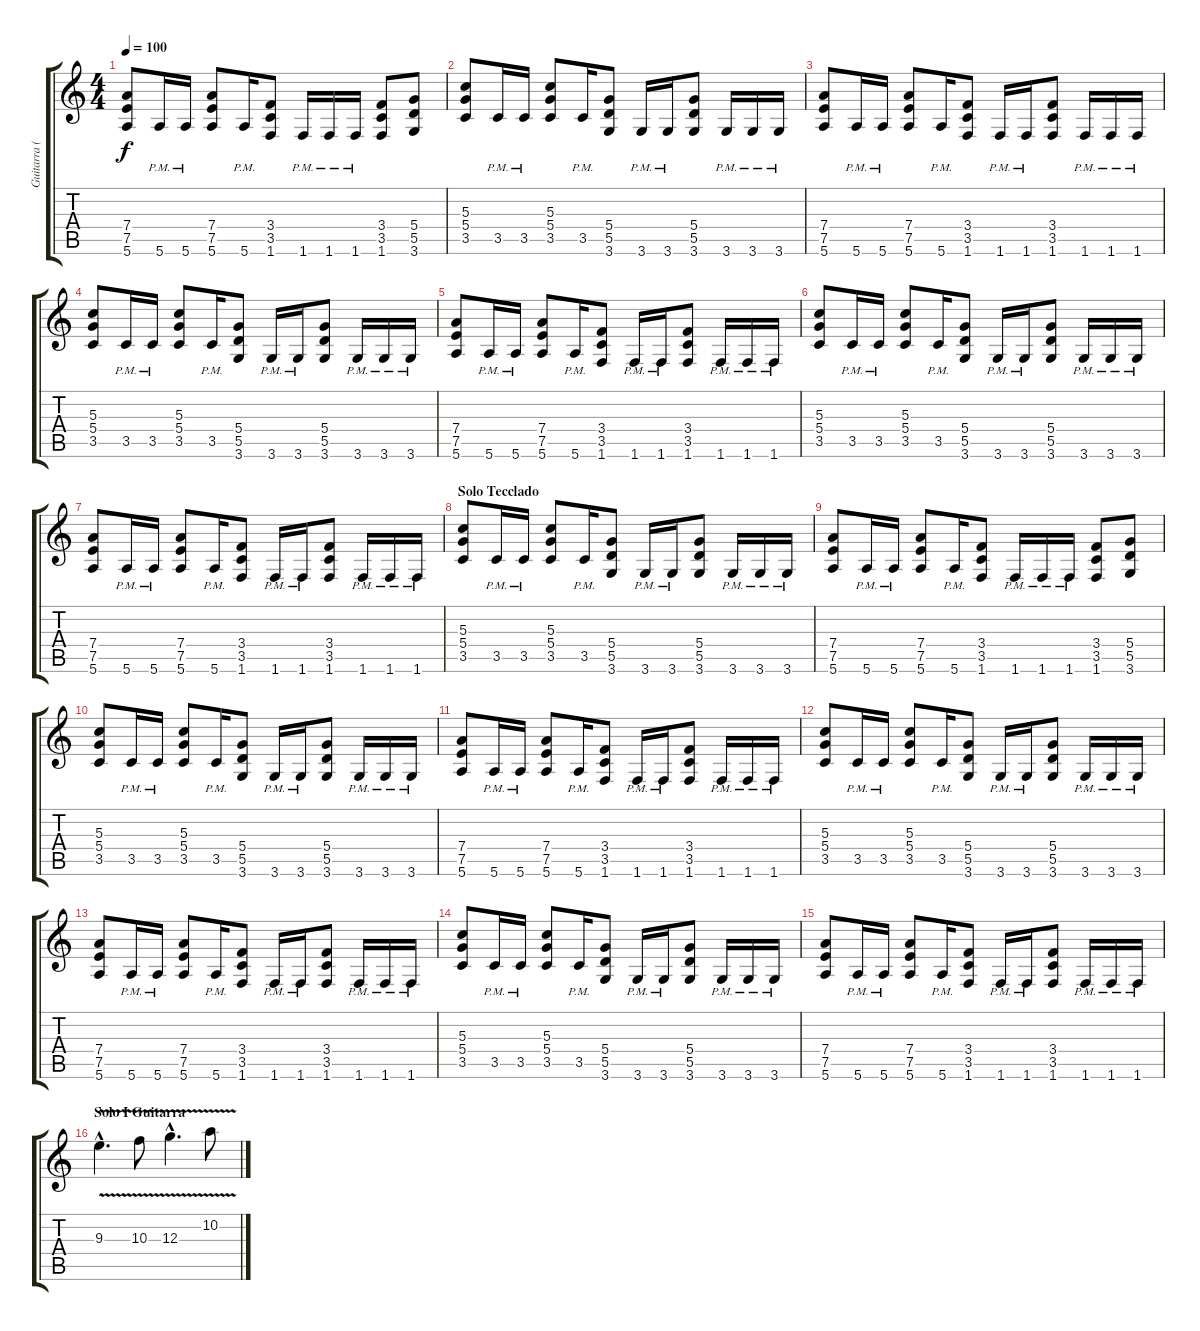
\track ("Guitarra (Lider)" "Guitarra (") {instrument overdrivenguitar}
\staff {score tabs}
\tuning (E4 B3 G3 D3 A2 E2) {hide}
\ts (4 4)
\tempo 100
\clef g2
\ks c
(7.4 7.5 5.6).8{dy f} 5.6{pm}.16 5.6{pm}.16 (7.4 7.5 5.6).8 5.6{pm}.16 (3.4 3.5 1.6).8 1.6{pm}.16 1.6{pm}.16 1.6{pm}.16 (3.4 3.5 1.6).8 (5.4 5.5 3.6).8 |
(5.3 5.4 3.5).8 3.5{pm}.16 3.5{pm}.16 (5.3 5.4 3.5).8 3.5{pm}.16 (5.4 5.5 3.6).8 3.6{pm}.16 3.6{pm}.16 (5.4 5.5 3.6).8 3.6{pm}.16 3.6{pm}.16 3.6{pm}.16 |
(7.4 7.5 5.6).8 5.6{pm}.16 5.6{pm}.16 (7.4 7.5 5.6).8 5.6{pm}.16 (3.4 3.5 1.6).8 1.6{pm}.16 1.6{pm}.16 (3.4 3.5 1.6).8 1.6{pm}.16 1.6{pm}.16 1.6{pm}.16 |
(5.3 5.4 3.5).8 3.5{pm}.16 3.5{pm}.16 (5.3 5.4 3.5).8 3.5{pm}.16 (5.4 5.5 3.6).8 3.6{pm}.16 3.6{pm}.16 (5.4 5.5 3.6).8 3.6{pm}.16 3.6{pm}.16 3.6{pm}.16 |
(7.4 7.5 5.6).8 5.6{pm}.16 5.6{pm}.16 (7.4 7.5 5.6).8 5.6{pm}.16 (3.4 3.5 1.6).8 1.6{pm}.16 1.6{pm}.16 (3.4 3.5 1.6).8 1.6{pm}.16 1.6{pm}.16 1.6{pm}.16 |
(5.3 5.4 3.5).8 3.5{pm}.16 3.5{pm}.16 (5.3 5.4 3.5).8 3.5{pm}.16 (5.4 5.5 3.6).8 3.6{pm}.16 3.6{pm}.16 (5.4 5.5 3.6).8 3.6{pm}.16 3.6{pm}.16 3.6{pm}.16 |
(7.4 7.5 5.6).8 5.6{pm}.16 5.6{pm}.16 (7.4 7.5 5.6).8 5.6{pm}.16 (3.4 3.5 1.6).8 1.6{pm}.16 1.6{pm}.16 (3.4 3.5 1.6).8 1.6{pm}.16 1.6{pm}.16 1.6{pm}.16 |
\section ("" "Solo Tecclado ")
(5.3 5.4 3.5).8 3.5{pm}.16 3.5{pm}.16 (5.3 5.4 3.5).8 3.5{pm}.16 (5.4 5.5 3.6).8 3.6{pm}.16 3.6{pm}.16 (5.4 5.5 3.6).8 3.6{pm}.16 3.6{pm}.16 3.6{pm}.16 |
(7.4 7.5 5.6).8 5.6{pm}.16 5.6{pm}.16 (7.4 7.5 5.6).8 5.6{pm}.16 (3.4 3.5 1.6).8 1.6{pm}.16 1.6{pm}.16 1.6{pm}.16 (3.4 3.5 1.6).8 (5.4 5.5 3.6).8 |
(5.3 5.4 3.5).8 3.5{pm}.16 3.5{pm}.16 (5.3 5.4 3.5).8 3.5{pm}.16 (5.4 5.5 3.6).8 3.6{pm}.16 3.6{pm}.16 (5.4 5.5 3.6).8 3.6{pm}.16 3.6{pm}.16 3.6{pm}.16 |
(7.4 7.5 5.6).8 5.6{pm}.16 5.6{pm}.16 (7.4 7.5 5.6).8 5.6{pm}.16 (3.4 3.5 1.6).8 1.6{pm}.16 1.6{pm}.16 (3.4 3.5 1.6).8 1.6{pm}.16 1.6{pm}.16 1.6{pm}.16 |
(5.3 5.4 3.5).8 3.5{pm}.16 3.5{pm}.16 (5.3 5.4 3.5).8 3.5{pm}.16 (5.4 5.5 3.6).8 3.6{pm}.16 3.6{pm}.16 (5.4 5.5 3.6).8 3.6{pm}.16 3.6{pm}.16 3.6{pm}.16 |
(7.4 7.5 5.6).8 5.6{pm}.16 5.6{pm}.16 (7.4 7.5 5.6).8 5.6{pm}.16 (3.4 3.5 1.6).8 1.6{pm}.16 1.6{pm}.16 (3.4 3.5 1.6).8 1.6{pm}.16 1.6{pm}.16 1.6{pm}.16 |
(5.3 5.4 3.5).8 3.5{pm}.16 3.5{pm}.16 (5.3 5.4 3.5).8 3.5{pm}.16 (5.4 5.5 3.6).8 3.6{pm}.16 3.6{pm}.16 (5.4 5.5 3.6).8 3.6{pm}.16 3.6{pm}.16 3.6{pm}.16 |
(7.4 7.5 5.6).8 5.6{pm}.16 5.6{pm}.16 (7.4 7.5 5.6).8 5.6{pm}.16 (3.4 3.5 1.6).8 1.6{pm}.16 1.6{pm}.16 (3.4 3.5 1.6).8 1.6{pm}.16 1.6{pm}.16 1.6{pm}.16 |
\section ("" "Solo I Guitarra")
9.3{v hac}.4{d} 10.3{v}.8 12.3{v hac}.4{d} 10.2{v}.8
